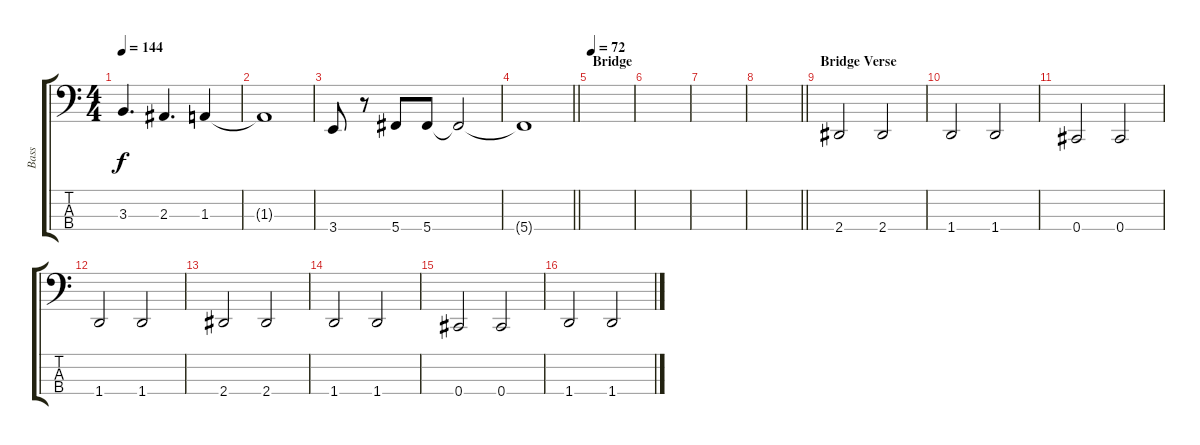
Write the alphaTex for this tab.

\track ("Bass" "Bass") {instrument electricbassfinger}
\staff {score tabs}
\tuning (Gb2 Db2 Ab1 Db1) {hide}
\ts (4 4)
\tempo 144
\clef f4
\ks c
3.3.4{d dy f} 2.3.4{d} 1.3.4 |
1.3{t}.1 |
3.4.8 r.8 5.4.8 5.4.8 5.4{t}.2 |
\barLineRight lightlight
5.4{t}.1 |
\section ("" "Bridge")
\tempo 72
|
|
|
\barLineRight lightlight
|
\section ("" "Bridge Verse")
2.4.2 2.4.2 |
1.4.2 1.4.2 |
0.4.2 0.4.2 |
1.4.2 1.4.2 |
2.4.2 2.4.2 |
1.4.2 1.4.2 |
0.4.2 0.4.2 |
1.4.2 1.4.2
